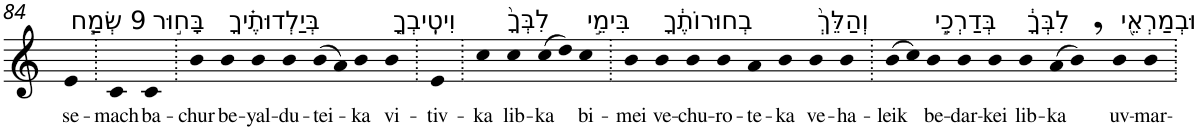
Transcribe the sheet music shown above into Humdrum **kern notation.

**kern	**text
*part1	*part1
*staff1	*staff1
*I"Piano	*
*I'Pno	*
!!LO:PB:g=z
*clefG2	*
*k[]	*
=84	=84
!LO:TX:a:t=9 שְׂמַ֧ח	!
!	!LO:LY:b
4e	se-
=85.	=85.
!	!LO:LY:b
4c	-mach
!LO:TX:a:t=בָּח֣וּר	!
!	!LO:LY:b
4c	ba-
=86.	=86.
!	!LO:LY:b
4b	-chur
!LO:TX:a:t=בְּיַלְדוּתֶ֗יךָ	!
!	!LO:LY:b
4b	be-
!	!LO:LY:b
4b	-yal-
!	!LO:LY:b
4b	-du-
!	!LO:LY:b
(>8b	-tei-
8a)	.
!	!LO:LY:b
4b	-ka
!LO:TX:a:t=וִיטִֽיבְךָ֤	!
!	!LO:LY:b
4b	vi-
=87.	=87.
!	!LO:LY:b
4e	-tiv-
=88.	=88.
!	!LO:LY:b
4cc	-ka
!LO:TX:a:t=לִבְּךָ֙	!
!	!LO:LY:b
4cc	lib-
!	!LO:LY:b
(>8cc	-ka
8dd)	.
!LO:TX:a:t=בִּימֵ֣י	!
!	!LO:LY:b
4cc	bi-
=89.	=89.
!	!LO:LY:b
4b	-mei
!LO:TX:a:t=בְחוּרוֹתֶ֔ךָ	!
!	!LO:LY:b
4b	ve-
!	!LO:LY:b
4b	-chu-
!	!LO:LY:b
4b	-ro-
!	!LO:LY:b
4a	-te-
!	!LO:LY:b
4b	-ka
!LO:TX:a:t=וְהַלֵּךְ֙	!
!	!LO:LY:b
4b	ve-
!	!LO:LY:b
4b	-ha-
=90.	=90.
!	!LO:LY:b
(>8b	-leik
8cc)	.
!LO:TX:a:t=בְּדַרְכֵ֣י	!
!	!LO:LY:b
4b	be-
!	!LO:LY:b
4b	-dar-
!	!LO:LY:b
4b	-kei
!LO:TX:a:t=לִבְּךָ֔	!
!	!LO:LY:b
4b	lib-
!	!LO:LY:b
(>8a	-ka
8b,)	.
!LO:TX:a:t=וּבְמַרְאֵ֖י	!
!	!LO:LY:b
4b	uv-
!	!LO:LY:b
4b	-mar-
=.	=.
*-	*-
